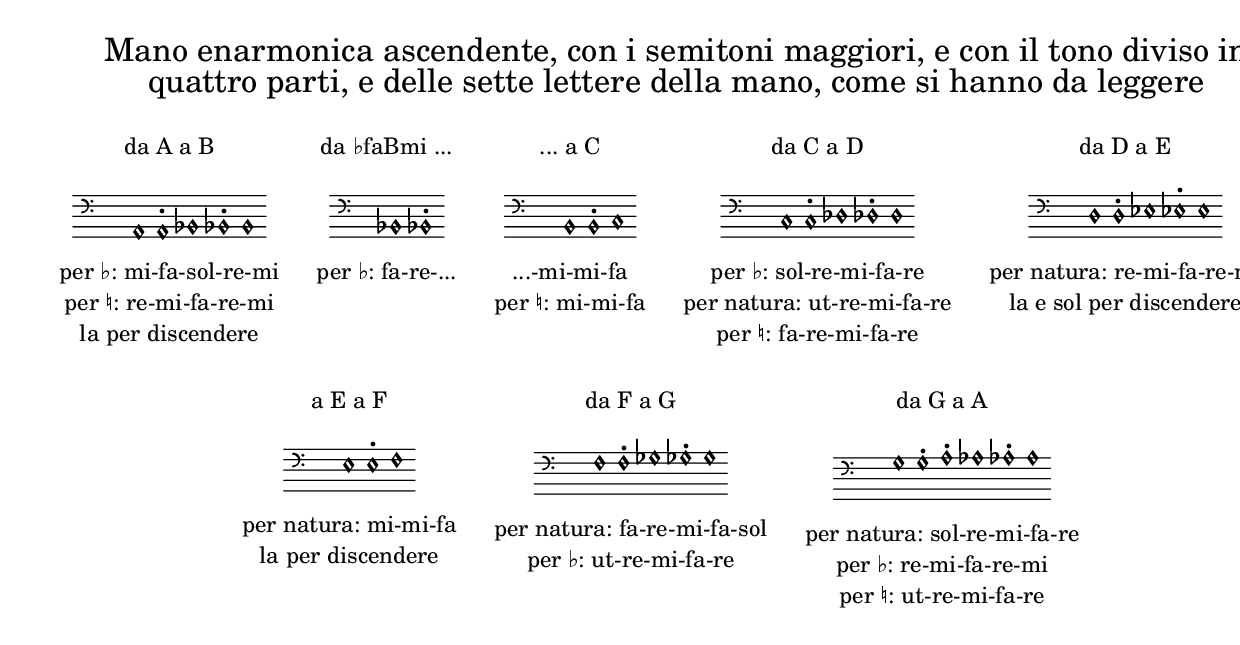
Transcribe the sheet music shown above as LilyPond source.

\version "2.22.2"

% Auto generated file

\header {
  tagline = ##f
}

dot = {
   \once \override Script.add-stem-support = ##f
   \once \override Script.toward-stem-shift = 0
   \once \override Script.skyline-horizontal-padding = 0
   \once \override Script.direction = 1
   \once \override Script.font-size = 1
}

\markup {
  \center-column {
    \line {
      \center-align
      \fontsize#3 { \concat { \normal-text "Mano enarmonica ascendente, con i semitoni maggiori, e con il tono diviso in"} }
    }\line {
      \center-align
      \fontsize#3 { \concat { \normal-text "quattro parti, e delle sette lettere della mano, come si hanno da leggere"} }
    }
    \null
    \line {
      \center-column {
        \line {
          \left-align {  \normal-text "da A a B" }
        }

        \null
        \line {
          \score {
            <<
              \new Staff \with { instrumentName = ""} {
                \override Staff.TimeSignature.stencil = ##f
                \override Staff.NoteHead.style = #'baroque
                \accidentalStyle Score.forget
                \override Rest.style = #'mensural
                \override NoteHead.style = #'petrucci
                \cadenzaOn
                \clef "mensural-f"
                \key c #`((0 . ,NATURAL) (1 . ,NATURAL) (2 . ,NATURAL)
                          (3 . ,NATURAL) (4 . ,NATURAL) (5 . ,NATURAL)
                          (6 . ,NATURAL))  a,1   \dot a,1-.   bes,1   \dot bes,1-.   b,1  
                \cadenzaOff
              }
            >>
            \layout {
              \context {
                \Score
                \override SpacingSpanner.common-shortest-duration = #(ly:make-moment 1)
              }
            }
          }
        }
        \null
        \line {
          \left-align {  \normal-text "per ♭: mi-fa-sol-re-mi" }
        }
        \line {
          \left-align {  \normal-text "per ♮: re-mi-fa-re-mi" }
        }
        \line {
          \left-align {  \normal-text "la per discendere" }
        }

      }
      \hspace #3 
      \center-column {
        \line {
          \left-align {  \normal-text "da ♭faBmi ..." }
        }

        \null
        \line {
          \score {
            <<
              \new Staff \with { instrumentName = ""} {
                \override Staff.TimeSignature.stencil = ##f
                \override Staff.NoteHead.style = #'baroque
                \accidentalStyle Score.forget
                \override Rest.style = #'mensural
                \override NoteHead.style = #'petrucci
                \cadenzaOn
                \clef "mensural-f"
                \key c #`((0 . ,NATURAL) (1 . ,NATURAL) (2 . ,NATURAL)
                          (3 . ,NATURAL) (4 . ,NATURAL) (5 . ,NATURAL)
                          (6 . ,NATURAL))  bes,1   \dot bes,1-.  
                \cadenzaOff
              }
            >>
            \layout {
              \context {
                \Score
                \override SpacingSpanner.common-shortest-duration = #(ly:make-moment 1)
              }
            }
          }
        }
        \null
        \line {
          \left-align {  \normal-text "per ♭: fa-re-..." }
        }

      }
      \hspace #3 
      \center-column {
        \line {
          \left-align {  \normal-text "... a C" }
        }

        \null
        \line {
          \score {
            <<
              \new Staff \with { instrumentName = ""} {
                \override Staff.TimeSignature.stencil = ##f
                \override Staff.NoteHead.style = #'baroque
                \accidentalStyle Score.forget
                \override Rest.style = #'mensural
                \override NoteHead.style = #'petrucci
                \cadenzaOn
                \clef "mensural-f"
                \key c #`((0 . ,NATURAL) (1 . ,NATURAL) (2 . ,NATURAL)
                          (3 . ,NATURAL) (4 . ,NATURAL) (5 . ,NATURAL)
                          (6 . ,NATURAL))  b,1   \dot b,1-.   c1  
                \cadenzaOff
              }
            >>
            \layout {
              \context {
                \Score
                \override SpacingSpanner.common-shortest-duration = #(ly:make-moment 1)
              }
            }
          }
        }
        \null
        \line {
          \left-align {  \normal-text "...-mi-mi-fa" }
        }
        \line {
          \left-align {  \normal-text "per ♮: mi-mi-fa" }
        }

      }
      \hspace #3 
      \center-column {
        \line {
          \left-align {  \normal-text "da C a D" }
        }

        \null
        \line {
          \score {
            <<
              \new Staff \with { instrumentName = ""} {
                \override Staff.TimeSignature.stencil = ##f
                \override Staff.NoteHead.style = #'baroque
                \accidentalStyle Score.forget
                \override Rest.style = #'mensural
                \override NoteHead.style = #'petrucci
                \cadenzaOn
                \clef "mensural-f"
                \key c #`((0 . ,NATURAL) (1 . ,NATURAL) (2 . ,NATURAL)
                          (3 . ,NATURAL) (4 . ,NATURAL) (5 . ,NATURAL)
                          (6 . ,NATURAL))  c1   \dot c1-.   des1   \dot des1-.   d1  
                \cadenzaOff
              }
            >>
            \layout {
              \context {
                \Score
                \override SpacingSpanner.common-shortest-duration = #(ly:make-moment 1)
              }
            }
          }
        }
        \null
        \line {
          \left-align {  \normal-text "per ♭: sol-re-mi-fa-re" }
        }
        \line {
          \left-align {  \normal-text "per natura: ut-re-mi-fa-re" }
        }
        \line {
          \left-align {  \normal-text "per ♮: fa-re-mi-fa-re" }
        }

      }
      \hspace #3 
      \center-column {
        \line {
          \left-align {  \normal-text "da D a E" }
        }

        \null
        \line {
          \score {
            <<
              \new Staff \with { instrumentName = ""} {
                \override Staff.TimeSignature.stencil = ##f
                \override Staff.NoteHead.style = #'baroque
                \accidentalStyle Score.forget
                \override Rest.style = #'mensural
                \override NoteHead.style = #'petrucci
                \cadenzaOn
                \clef "mensural-f"
                \key c #`((0 . ,NATURAL) (1 . ,NATURAL) (2 . ,NATURAL)
                          (3 . ,NATURAL) (4 . ,NATURAL) (5 . ,NATURAL)
                          (6 . ,NATURAL))  d1   \dot d1-.   es1   \dot es1-.   e1  
                \cadenzaOff
              }
            >>
            \layout {
              \context {
                \Score
                \override SpacingSpanner.common-shortest-duration = #(ly:make-moment 1)
              }
            }
          }
        }
        \null
        \line {
          \left-align {  \normal-text "per natura: re-mi-fa-re-mi" }
        }
        \line {
          \left-align {  \normal-text "la e sol per discendere" }
        }

      }
      \hspace #3 
    }
    \null
    \null
    \line {      \center-column {
        \line {
          \left-align {  \normal-text "a E a F" }
        }

        \null
        \line {
          \score {
            <<
              \new Staff \with { instrumentName = ""} {
                \override Staff.TimeSignature.stencil = ##f
                \override Staff.NoteHead.style = #'baroque
                \accidentalStyle Score.forget
                \override Rest.style = #'mensural
                \override NoteHead.style = #'petrucci
                \cadenzaOn
                \clef "mensural-f"
                \key c #`((0 . ,NATURAL) (1 . ,NATURAL) (2 . ,NATURAL)
                          (3 . ,NATURAL) (4 . ,NATURAL) (5 . ,NATURAL)
                          (6 . ,NATURAL))  e1   \dot e1-.   f1  
                \cadenzaOff
              }
            >>
            \layout {
              \context {
                \Score
                \override SpacingSpanner.common-shortest-duration = #(ly:make-moment 1)
              }
            }
          }
        }
        \null
        \line {
          \left-align {  \normal-text "per natura: mi-mi-fa" }
        }
        \line {
          \left-align {  \normal-text "la per discendere" }
        }

      }
      \hspace #3 
      \center-column {
        \line {
          \left-align {  \normal-text "da F a G" }
        }

        \null
        \line {
          \score {
            <<
              \new Staff \with { instrumentName = ""} {
                \override Staff.TimeSignature.stencil = ##f
                \override Staff.NoteHead.style = #'baroque
                \accidentalStyle Score.forget
                \override Rest.style = #'mensural
                \override NoteHead.style = #'petrucci
                \cadenzaOn
                \clef "mensural-f"
                \key c #`((0 . ,NATURAL) (1 . ,NATURAL) (2 . ,NATURAL)
                          (3 . ,NATURAL) (4 . ,NATURAL) (5 . ,NATURAL)
                          (6 . ,NATURAL))  f1   \dot f1-.   ges1   \dot ges1-.   g1  
                \cadenzaOff
              }
            >>
            \layout {
              \context {
                \Score
                \override SpacingSpanner.common-shortest-duration = #(ly:make-moment 1)
              }
            }
          }
        }
        \null
        \line {
          \left-align {  \normal-text "per natura: fa-re-mi-fa-sol" }
        }
        \line {
          \left-align {  \normal-text "per ♭: ut-re-mi-fa-re" }
        }

      }
      \hspace #3 
      \center-column {
        \line {
          \left-align {  \normal-text "da G a A" }
        }

        \null
        \line {
          \score {
            <<
              \new Staff \with { instrumentName = ""} {
                \override Staff.TimeSignature.stencil = ##f
                \override Staff.NoteHead.style = #'baroque
                \accidentalStyle Score.forget
                \override Rest.style = #'mensural
                \override NoteHead.style = #'petrucci
                \cadenzaOn
                \clef "mensural-f"
                \key c #`((0 . ,NATURAL) (1 . ,NATURAL) (2 . ,NATURAL)
                          (3 . ,NATURAL) (4 . ,NATURAL) (5 . ,NATURAL)
                          (6 . ,NATURAL))  g1   \dot g1-.   \dot a1-.   as1   \dot as1-.   a1  
                \cadenzaOff
              }
            >>
            \layout {
              \context {
                \Score
                \override SpacingSpanner.common-shortest-duration = #(ly:make-moment 1)
              }
            }
          }
        }
        \null
        \line {
          \left-align {  \normal-text "per natura: sol-re-mi-fa-re" }
        }
        \line {
          \left-align {  \normal-text "per ♭: re-mi-fa-re-mi" }
        }
        \line {
          \left-align {  \normal-text "per ♮: ut-re-mi-fa-re" }
        }

      }
      \hspace #3 

    }
  }
}